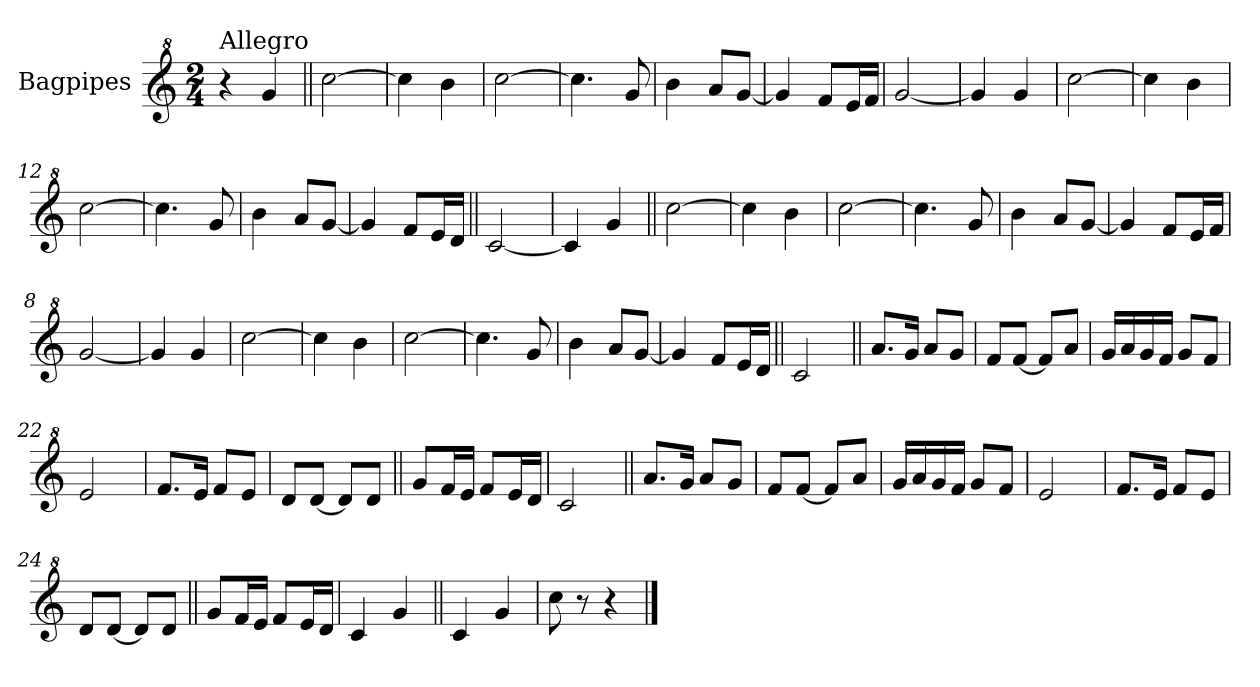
**kern
*part1
*staff1
*I"Bagpipes
*I'Bag
*clefG^2
*k[]
*C:
*M2/4
=1
!LO:TX:a:t=Allegro
4r
4gg/
=2||
[2ccc\
=3
4ccc\]
4bb\
=4
[2ccc\
=5
4.ccc\]
8gg/
=6
4bb\
8aa/L
[8gg/J
=7
4gg/]
8ff/L
16ee/L
16ff/JJ
=8
[2gg/
=9
4gg/]
4gg/
=10
[2ccc\
=11
4ccc\]
4bb\
=12
[2ccc\
=13
4.ccc\]
8gg/
=14
4bb\
8aa/L
[8gg/J
!!LO:LB:g=z
=15
4gg/]
8ff/L
16ee/L
16dd/JJ
=16||
[2cc/
=17
4cc/]
4gg/
=2||
[2ccc\
=3
4ccc\]
4bb\
=4
[2ccc\
=5
4.ccc\]
8gg/
=6
4bb\
8aa/L
[8gg/J
=7
4gg/]
8ff/L
16ee/L
16ff/JJ
=8
[2gg/
=9
4gg/]
4gg/
=10
[2ccc\
=11
4ccc\]
4bb\
=12
[2ccc\
=13
4.ccc\]
8gg/
=14
4bb\
8aa/L
[8gg/J
!!LO:LB:g=z
=15
4gg/]
8ff/L
16ee/L
16dd/JJ
=18||
2cc/
=19||
8.aa/L
16gg/Jk
8aa/L
8gg/J
=20
8ff/L
[8ff/J
8ff/L]
8aa/J
=21
16gg/LL
16aa/
16gg/
16ff/JJ
8gg/L
8ff/J
=22
2ee/
=23
8.ff/L
16ee/Jk
8ff/L
8ee/J
=24
8dd/L
[8dd/J
8dd/L]
8dd/J
!!LO:LB:g=z
=25||
8gg/L
16ff/L
16ee/JJ
8ff/L
16ee/L
16dd/JJ
=26
2cc/
=19||
8.aa/L
16gg/Jk
8aa/L
8gg/J
=20
8ff/L
[8ff/J
8ff/L]
8aa/J
=21
16gg/LL
16aa/
16gg/
16ff/JJ
8gg/L
8ff/J
=22
2ee/
=23
8.ff/L
16ee/Jk
8ff/L
8ee/J
=24
8dd/L
[8dd/J
8dd/L]
8dd/J
=27||
8gg/L
16ff/L
16ee/JJ
8ff/L
16ee/L
16dd/JJ
=28
4cc/
4gg/
=29||
4cc/
4gg/
=30
8ccc\
8r
4r
==
*-
